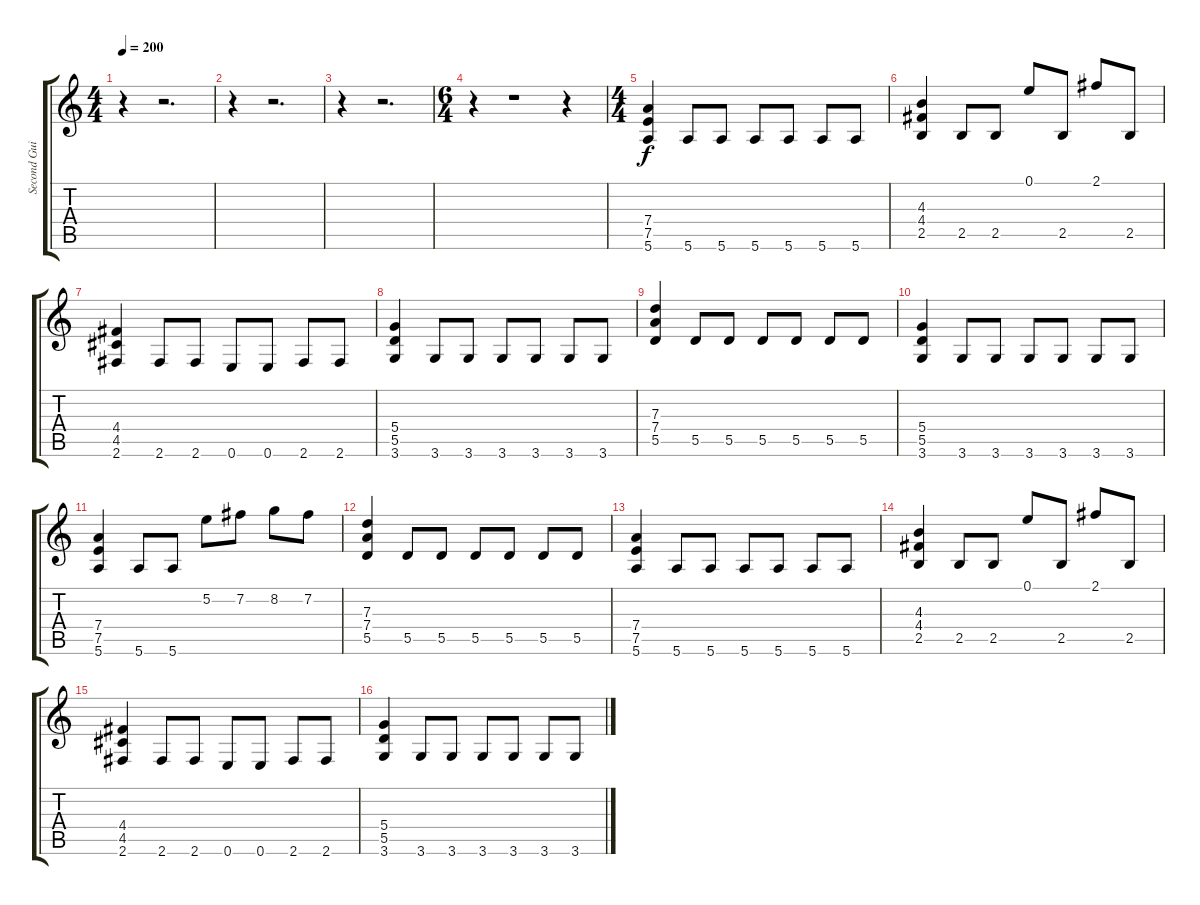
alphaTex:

\track ("Second Guitar" "Second Gui") {instrument overdrivenguitar}
\staff {score tabs}
\tuning (E4 B3 G3 D3 A2 E2) {hide}
\ts (4 4)
\tempo 200
\clef g2
\ks c
r.4{dy f} r.2{d} |
r.4 r.2{d} |
r.4 r.2{d} |
\ts (6 4)
r.4 r.1 r.4 |
\ts (4 4)
(7.4 7.5 5.6).4 5.6.8 5.6.8 5.6.8 5.6.8 5.6.8 5.6.8 |
(4.3 4.4 2.5).4 2.5.8 2.5.8 0.1.8 2.5.8 2.1.8 2.5.8 |
(4.4 4.5 2.6).4 2.6.8 2.6.8 0.6.8 0.6.8 2.6.8 2.6.8 |
(5.4 5.5 3.6).4 3.6.8 3.6.8 3.6.8 3.6.8 3.6.8 3.6.8 |
(7.3 7.4 5.5).4 5.5.8 5.5.8 5.5.8 5.5.8 5.5.8 5.5.8 |
(5.4 5.5 3.6).4 3.6.8 3.6.8 3.6.8 3.6.8 3.6.8 3.6.8 |
(7.4 7.5 5.6).4 5.6.8 5.6.8 5.2.8 7.2.8 8.2.8 7.2.8 |
(7.3 7.4 5.5).4 5.5.8 5.5.8 5.5.8 5.5.8 5.5.8 5.5.8 |
(7.4 7.5 5.6).4 5.6.8 5.6.8 5.6.8 5.6.8 5.6.8 5.6.8 |
(4.3 4.4 2.5).4 2.5.8 2.5.8 0.1.8 2.5.8 2.1.8 2.5.8 |
(4.4 4.5 2.6).4 2.6.8 2.6.8 0.6.8 0.6.8 2.6.8 2.6.8 |
(5.4 5.5 3.6).4 3.6.8 3.6.8 3.6.8 3.6.8 3.6.8 3.6.8
